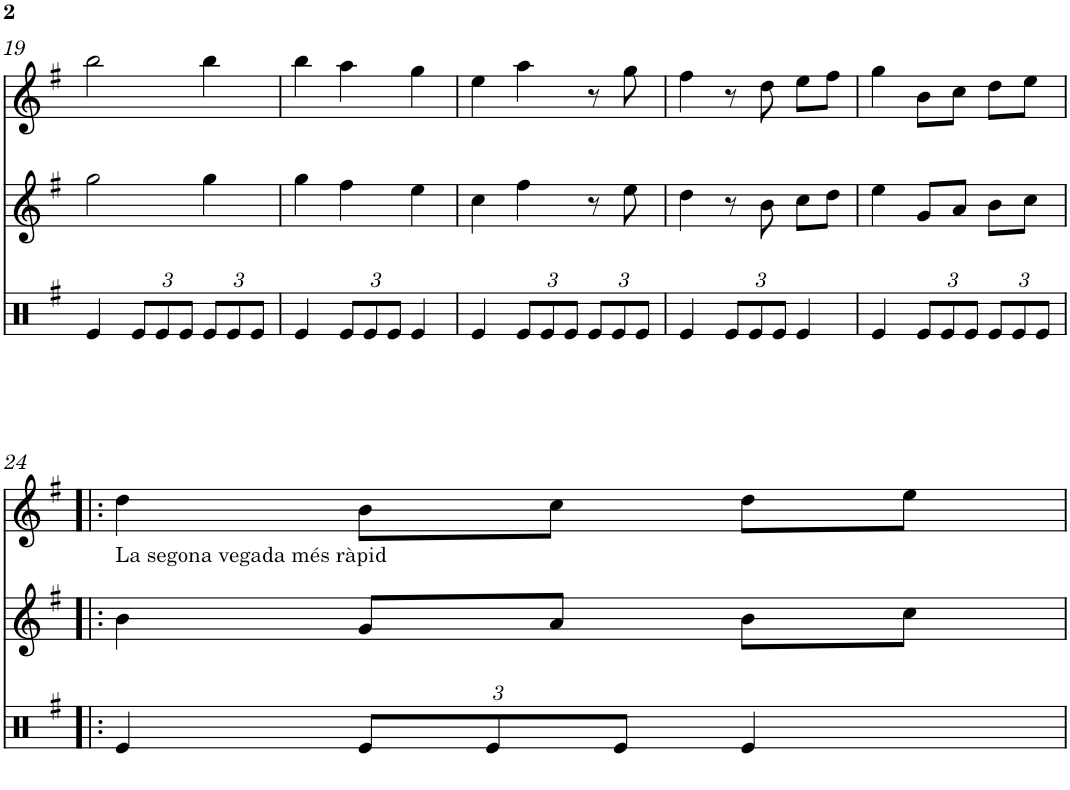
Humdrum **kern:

**kern	**kern	**kern
*part3	*part2	*part1
*staff3	*staff2	*staff1
*I"Timbal	*I"Gralla 2	*I"Gralla 1
!!LO:PB:g=z
*clefX	*clefG2	*clefG2
*k[f#]	*k[f#]	*k[f#]
*M3/4	*M3/4	*M3/4
=19	=19	=19
4e/	2gg\	2bb\
*Xbrackettup	*	*
12e/L	.	.
12e/	.	.
12e/J	.	.
12e/L	4gg\	4bb\
12e/	.	.
12e/J	.	.
=20	=20	=20
4e/	4gg\	4bb\
12e/L	4ff#\	4aa\
12e/	.	.
12e/J	.	.
4e/	4ee\	4gg\
=21	=21	=21
4e/	4cc\	4ee\
12e/L	4ff#\	4aa\
12e/	.	.
12e/J	.	.
12e/L	8r	8r
12e/	.	.
.	8ee\	8gg\
12e/J	.	.
=22	=22	=22
4e/	4dd\	4ff#\
12e/L	8r	8r
12e/	.	.
.	8b\	8dd\
12e/J	.	.
4e/	8cc\L	8ee\L
.	8dd\J	8ff#\J
=23	=23	=23
4e/	4ee\	4gg\
12e/L	8g/L	8b\L
12e/	.	.
.	8a/J	8cc\J
12e/J	.	.
12e/L	8b\L	8dd\L
12e/	.	.
.	8cc\J	8ee\J
12e/J	.	.
!!LO:LB:g=z
=24!|:	=24!|:	=24!|:
!	!	!LO:TX:b:t=La segona vegada més ràpid
4e/	4b\	4dd\
12e/L	8g/L	8b\L
12e/	.	.
.	8a/J	8cc\J
12e/J	.	.
4e/	8b\L	8dd\L
.	8cc\J	8ee\J
=	=	=
*-	*-	*-
